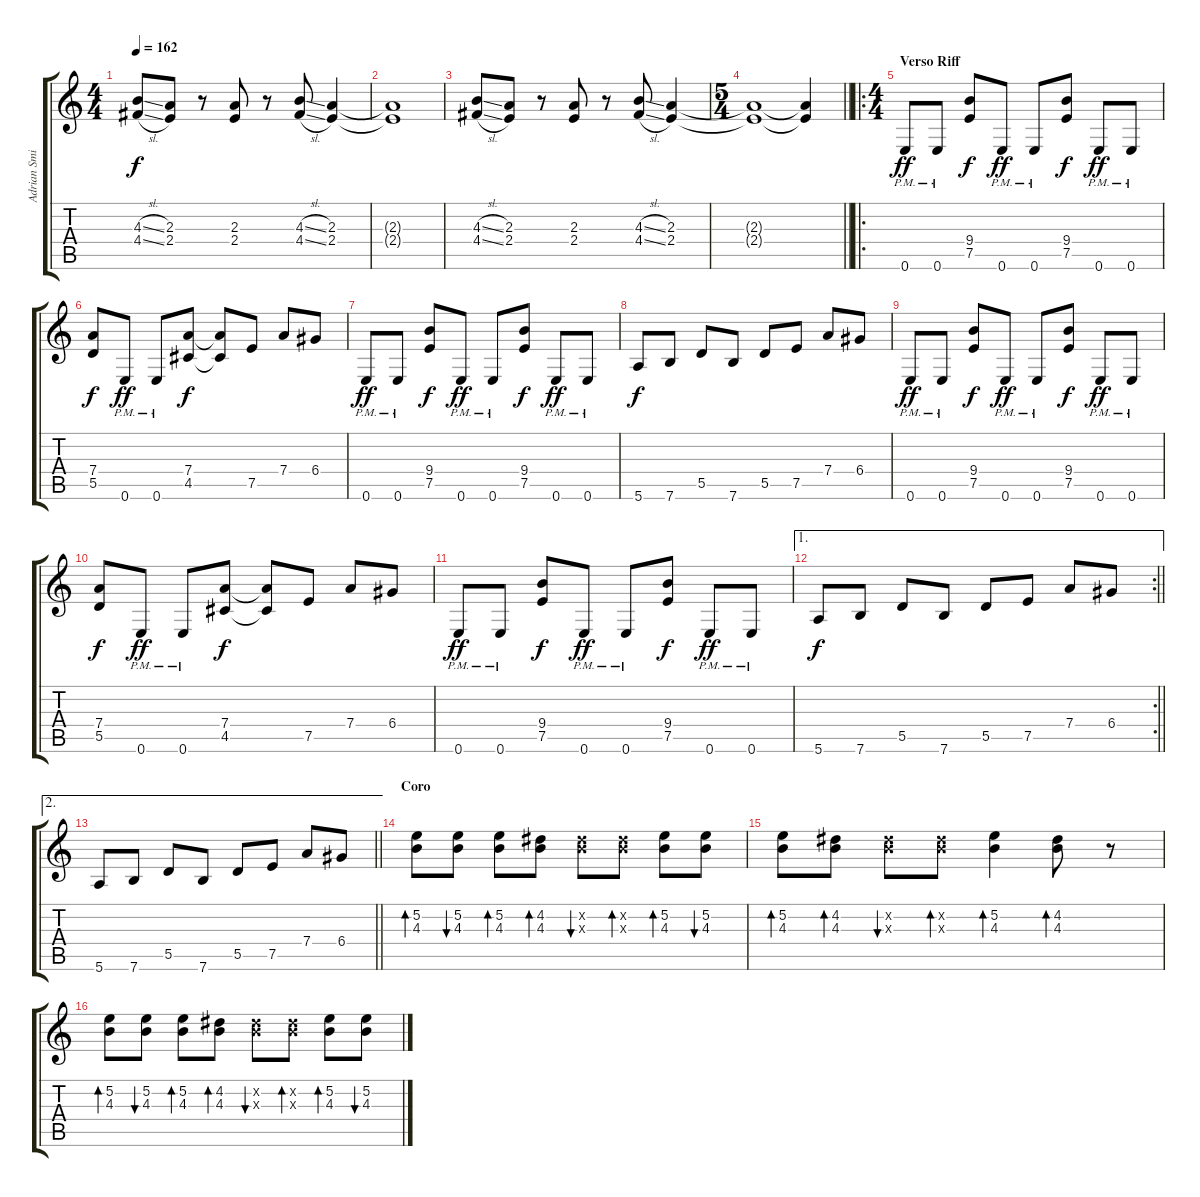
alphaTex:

\track ("Adrian Smith" "Adrian Smi") {instrument overdrivenguitar}
\staff {score tabs}
\tuning (E4 B3 G3 D3 A2 E2) {hide}
\ts (4 4)
\tempo 162
\clef g2
\ks c
(4.3{sl} 4.4{sl}).8{dy f} (2.3 2.4).8 r.8 (2.3 2.4).8 r.8 (4.3{sl} 4.4{sl}).8 (2.3 2.4).4 |
(2.3{t} 2.4{t}).1 |
(4.3{sl} 4.4{sl}).8 (2.3 2.4).8 r.8 (2.3 2.4).8 r.8 (4.3{sl} 4.4{sl}).8 (2.3 2.4).4 |
\ts (5 4)
\barLineRight lightlight
(2.3{t} 2.4{t}).1 (2.3{t} 2.4{t}).4 |
\ro
\ts (4 4)
\section ("" "Verso Riff")
0.6{pm}.8{dy ff} 0.6{pm}.8 (9.4 7.5).8{dy f} 0.6{pm}.8{dy ff} 0.6{pm}.8 (9.4 7.5).8{dy f} 0.6{pm}.8{dy ff} 0.6{pm}.8 |
(7.4 5.5).8{dy f} 0.6{pm}.8{dy ff} 0.6{pm}.8 (7.4 4.5).8{dy f} (7.4{t} 4.5{t}).8 7.5.8 7.4.8 6.4.8 |
0.6{pm}.8{dy ff} 0.6{pm}.8 (9.4 7.5).8{dy f} 0.6{pm}.8{dy ff} 0.6{pm}.8 (9.4 7.5).8{dy f} 0.6{pm}.8{dy ff} 0.6{pm}.8 |
5.6.8{dy f} 7.6.8 5.5.8 7.6.8 5.5.8 7.5.8 7.4.8 6.4.8 |
0.6{pm}.8{dy ff} 0.6{pm}.8 (9.4 7.5).8{dy f} 0.6{pm}.8{dy ff} 0.6{pm}.8 (9.4 7.5).8{dy f} 0.6{pm}.8{dy ff} 0.6{pm}.8 |
(7.4 5.5).8{dy f} 0.6{pm}.8{dy ff} 0.6{pm}.8 (7.4 4.5).8{dy f} (7.4{t} 4.5{t}).8 7.5.8 7.4.8 6.4.8 |
0.6{pm}.8{dy ff} 0.6{pm}.8 (9.4 7.5).8{dy f} 0.6{pm}.8{dy ff} 0.6{pm}.8 (9.4 7.5).8{dy f} 0.6{pm}.8{dy ff} 0.6{pm}.8 |
\ae 1
\rc 2
\barLineRight lightlight
5.6.8{dy f} 7.6.8 5.5.8 7.6.8 5.5.8 7.5.8 7.4.8 6.4.8 |
\ae 2
\barLineRight lightlight
5.6.8 7.6.8 5.5.8 7.6.8 5.5.8 7.5.8 7.4.8 6.4.8 |
\section ("" "Coro")
(5.2 4.3).8{bd 30} (5.2 4.3).8{bu 30} (5.2 4.3).8{bd 30} (4.2 4.3).8{bd 30} (4.2{x} 4.3{x}).8{bu 30} (4.2{x} 4.3{x}).8{bd 30} (5.2 4.3).8{bd 30} (5.2 4.3).8{bu 30} |
(5.2 4.3).8{bd 30} (4.2 4.3).8{bd 30} (4.2{x} 4.3{x}).8{bu 30} (4.2{x} 4.3{x}).8{bd 30} (5.2 4.3).4{bd 30} (4.2 4.3).8{bd 30} r.8 |
(5.2 4.3).8{bd 30} (5.2 4.3).8{bu 30} (5.2 4.3).8{bd 30} (4.2 4.3).8{bd 30} (4.2{x} 4.3{x}).8{bu 30} (4.2{x} 4.3{x}).8{bd 30} (5.2 4.3).8{bd 30} (5.2 4.3).8{bu 30}
